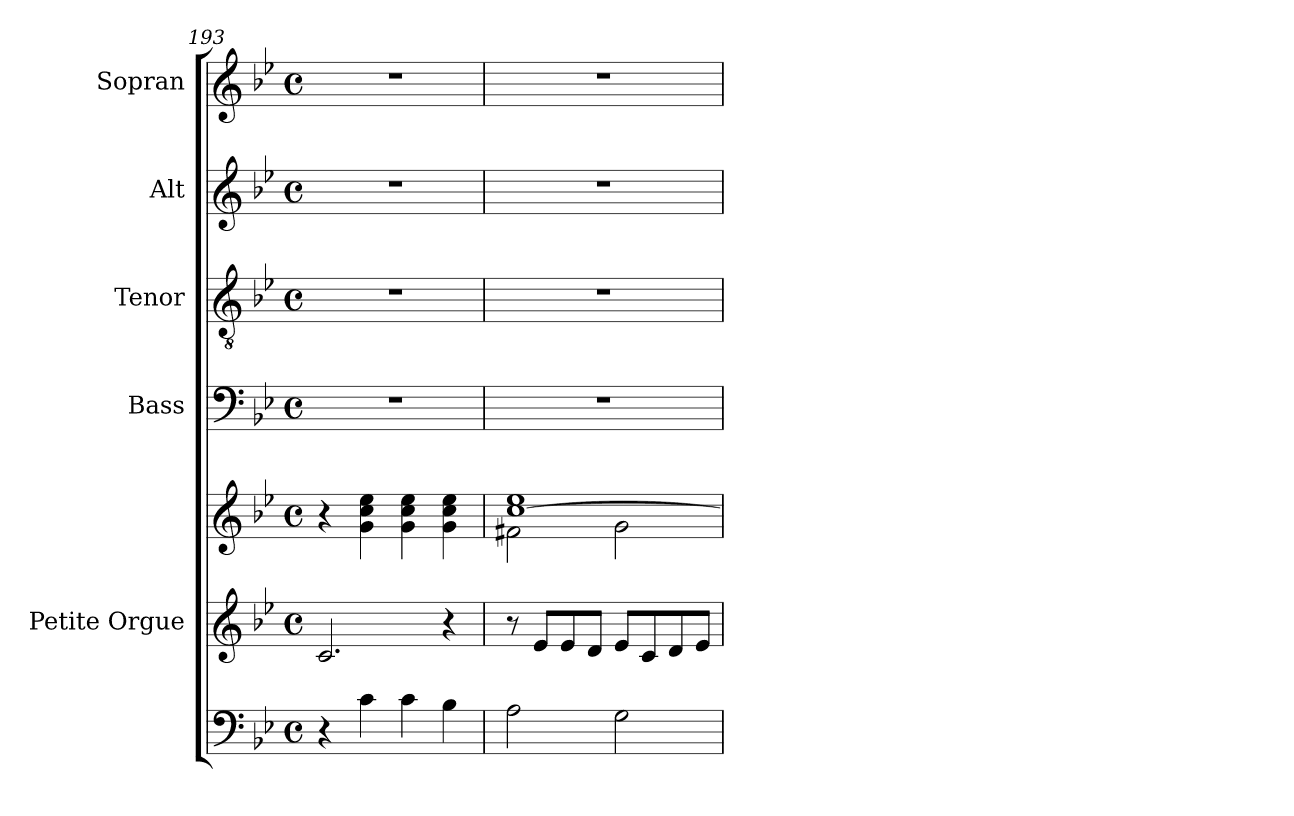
**kern	**kern	**kern	**kern	**kern	**kern	**kern
*part6	*part5	*part5	*part4	*part3	*part2	*part1
*staff7	*staff6	*staff5	*staff4	*staff3	*staff2	*staff1
*	*I"Petite Orgue	*	*I"Bass	*I"Tenor	*I"Alt	*I"Sopran
*	*I'Org. 1	*	*I'B.	*I'T.	*I'A.	*I'S.
*clefF4	*clefG2	*clefG2	*clefF4	*clefGv2	*clefG2	*clefG2
*k[b-e-]	*k[b-e-]	*k[b-e-]	*k[b-e-]	*k[b-e-]	*k[b-e-]	*k[b-e-]
*B-:	*B-:	*B-:	*B-:	*B-:	*B-:	*B-:
*M4/4	*M4/4	*M4/4	*M4/4	*M4/4	*M4/4	*M4/4
*met(c)	*met(c)	*met(c)	*met(c)	*met(c)	*met(c)	*met(c)
=193	=193	=193	=193	=193	=193	=193
4r	2.c/	4r	1r	1r	1r	1r
4c\	.	4g\ 4cc\ 4ee-\	.	.	.	.
4c\	.	4g\ 4cc\ 4ee-\	.	.	.	.
4B-\	4r	4g\ 4cc\ 4ee-\	.	.	.	.
=194	=194	=194	=194	=194	=194	=194
*	*	*^	*	*	*	*
2A\	8r	[>1cc 1ee-	2f#X\	1r	1r	1r	1r
.	8e-/L	.	.	.	.	.	.
.	8e-/	.	.	.	.	.	.
.	8d/J	.	.	.	.	.	.
2G\	8e-/L	.	2g\	.	.	.	.
.	8c/	.	.	.	.	.	.
.	8d/	.	.	.	.	.	.
.	8e-/J	.	.	.	.	.	.
*	*	*v	*v	*	*	*	*
=	=	=	=	=	=	=
*-	*-	*-	*-	*-	*-	*-
